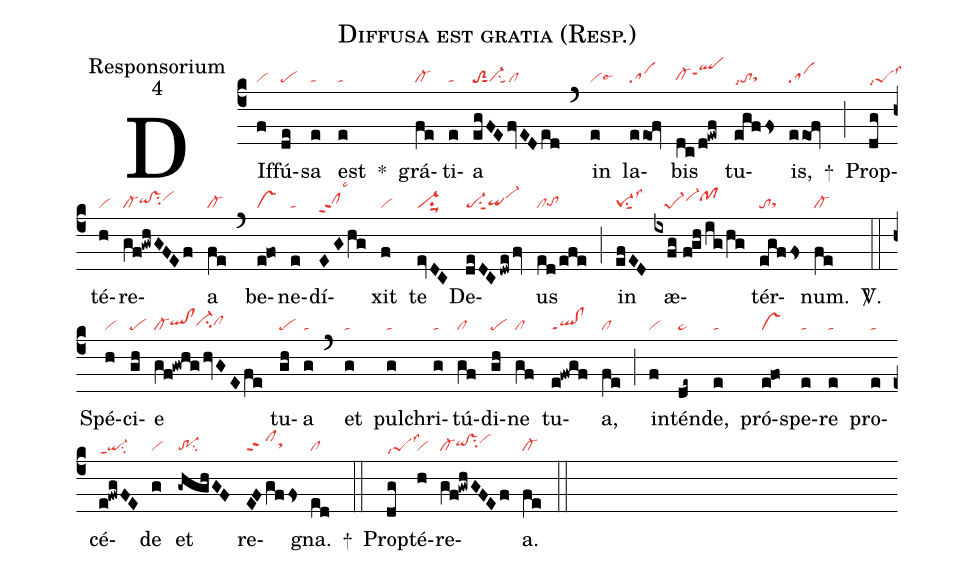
name:Diffusa est gratia (Resp.);
office-part:Responsorium;
mode:4;
nabc-lines:1;
%%
(c4)
DIf(f|vi)fú(de|pe)sa(e|ta) est(e|ta) *()
grá(fe|cl-)ti(e|ta)a(egFEfvEDed|toS2sut1vi-su1sut1cl) (`)
in(e|vilse6) la(eeOf|sa)bis(dc/d!ewf|cl-hgqlhippt1) tu(egffs|tolsi7sthg)is,(eeOf|sa) +(;)
Prop(dg|peSlsi7lss3)té(h|vi)re(gf!gwhGFEf|cl-qihh!vshhsu2vihi)a(fe|cl-) (`)
be(e!fo|vs)ne(e|ta)dí(EG/hg|clhhppt2lsc3)xit(f|vi) te(evDC|vi-su1suu1) De(deDC/dwe/fv|pe-su1sut1qihgvi-hj)us(ed/efe|cltohg) (;)
in(efED|pe-1su1sut1lss3) æ(ixfg//fgh/ig/hg|///pe-1vi-hipfhi)tér(egffs|tosthg)num.(fe|cl-) <sp>V/</sp>.(::)
Spé(h|vi)ci(gh|pe)e(gf!gwhg/hvGEfe|cl-qlhh!clhhci-hhclhh) tu(gh|pe)a(g|ta) (`)
et(g|ta) pul(g|ta)chri(g|ta)tú(gf|cl)di(gh|pe)ne(gf|cl) tu(e!fwgf|ql!clppt1)a,(fe|cl) (;)
in(f|vi)tén(de~|ta>)de,(e|ta) pró(e!fo|vs)spe(e|ta)re(e|ta) pro(e|ta)cé(e!fwgFE|qi-ppt1su2)de(g|vi) et(-ghghGF|tr-1su2) re(EF/gffs|clppt2sthh)gna.(ed|cl) +(::)
Prop(dg|peSlsi7lss3)té(h|vi)re(gf!gwhGFEf|cl-qihh!vshhsu2vihi)a.(fe|cl-) (::)
